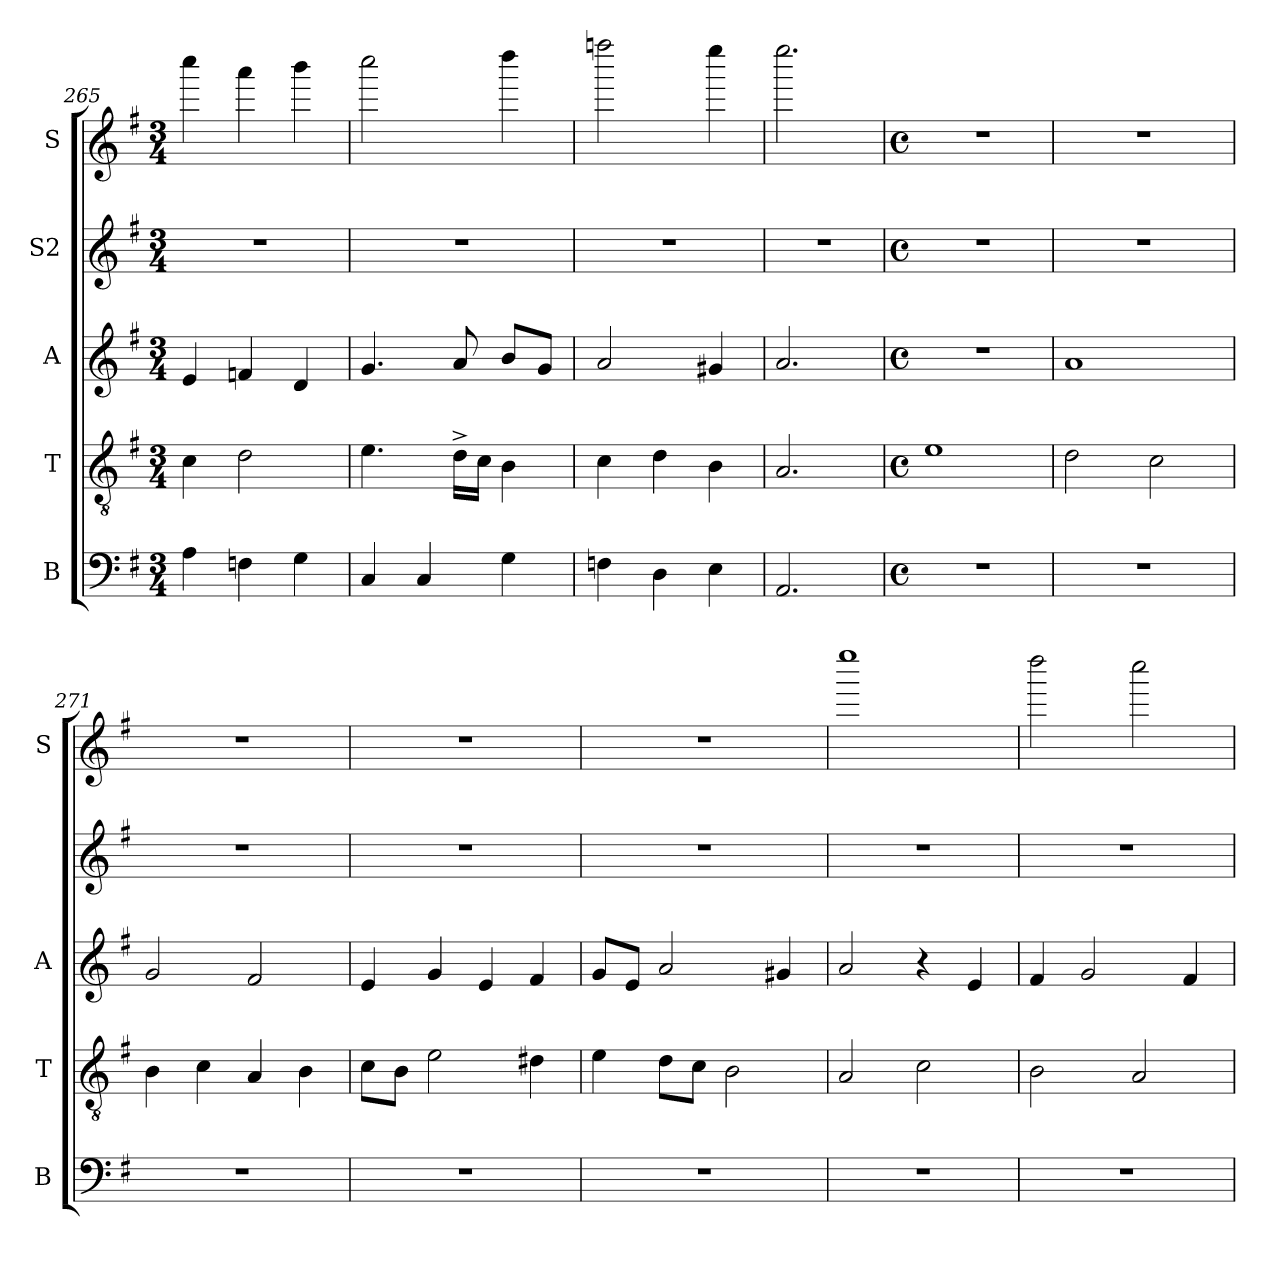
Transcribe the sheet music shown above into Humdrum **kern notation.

**kern	**kern	**kern	**kern	**kern
*part5	*part4	*part3	*part2	*part1
*staff5	*staff4	*staff3	*staff2	*staff1
*I"B	*I"T	*I"A	*I"S2	*I"S
*I'B	*I'T	*I'A	*	*I'S
*clefF4	*clefGv2	*clefG2	*clefG2	*clefG2
*k[f#]	*k[f#]	*k[f#]	*k[f#]	*k[f#]
*G:	*G:	*G:	*G:	*G:
*M3/4	*M3/4	*M3/4	*M3/4	*M3/4
=265	=265	=265	=265	=265
4A\	4c\	4e/	2.r	4cccc\
4Fn\	2d\	4fn/	.	4aaa\
4G\	.	4d/	.	4bbb\
=266	=266	=266	=266	=266
4C/	4.e\	4.g/	2.r	2cccc\
4C/	.	.	.	.
.	16d^>\LL	8a/	.	.
.	16c\JJ	.	.	.
4G\	4B\	8b/L	.	4dddd\
.	.	8g/J	.	.
=267	=267	=267	=267	=267
4Fn\	4c\	2a/	2.r	2ffffn\
4D\	4d\	.	.	.
4E\	4B\	4g#X/	.	4eeee\
=268	=268	=268	=268	=268
2.AA/	2.A/	2.a/	2.r	2.eeee\
!!LO:PB:g=z
=269!	=269!	=269!	=269!	=269!
*M4/4	*M4/4	*M4/4	*M4/4	*M4/4
*met(c)	*met(c)	*met(c)	*met(c)	*met(c)
1r	1e	1r	1r	1r
=270	=270	=270	=270	=270
1r	2d\	1a	1r	1r
.	2c\	.	.	.
=271	=271	=271	=271	=271
1r	4B\	2g/	1r	1r
.	4c\	.	.	.
.	4A/	2f#/	.	.
.	4B\	.	.	.
=272	=272	=272	=272	=272
1r	8c\L	4e/	1r	1r
.	8B\J	.	.	.
.	2e\	4g/	.	.
.	.	4e/	.	.
.	4d#X\	4f#/	.	.
=273	=273	=273	=273	=273
1r	4e\	8g/L	1r	1r
.	.	8e/J	.	.
.	8d\L	2a/	.	.
.	8c\J	.	.	.
.	2B\	.	.	.
.	.	4g#X/	.	.
=274	=274	=274	=274	=274
1r	2A/	2a/	1r	1eeee
.	2c\	4r	.	.
.	.	4e/	.	.
=275	=275	=275	=275	=275
1r	2B\	4f#/	1r	2dddd\
.	.	2g/	.	.
.	2A/	.	.	2cccc\
.	.	4f#/	.	.
=	=	=	=	=
*-	*-	*-	*-	*-
